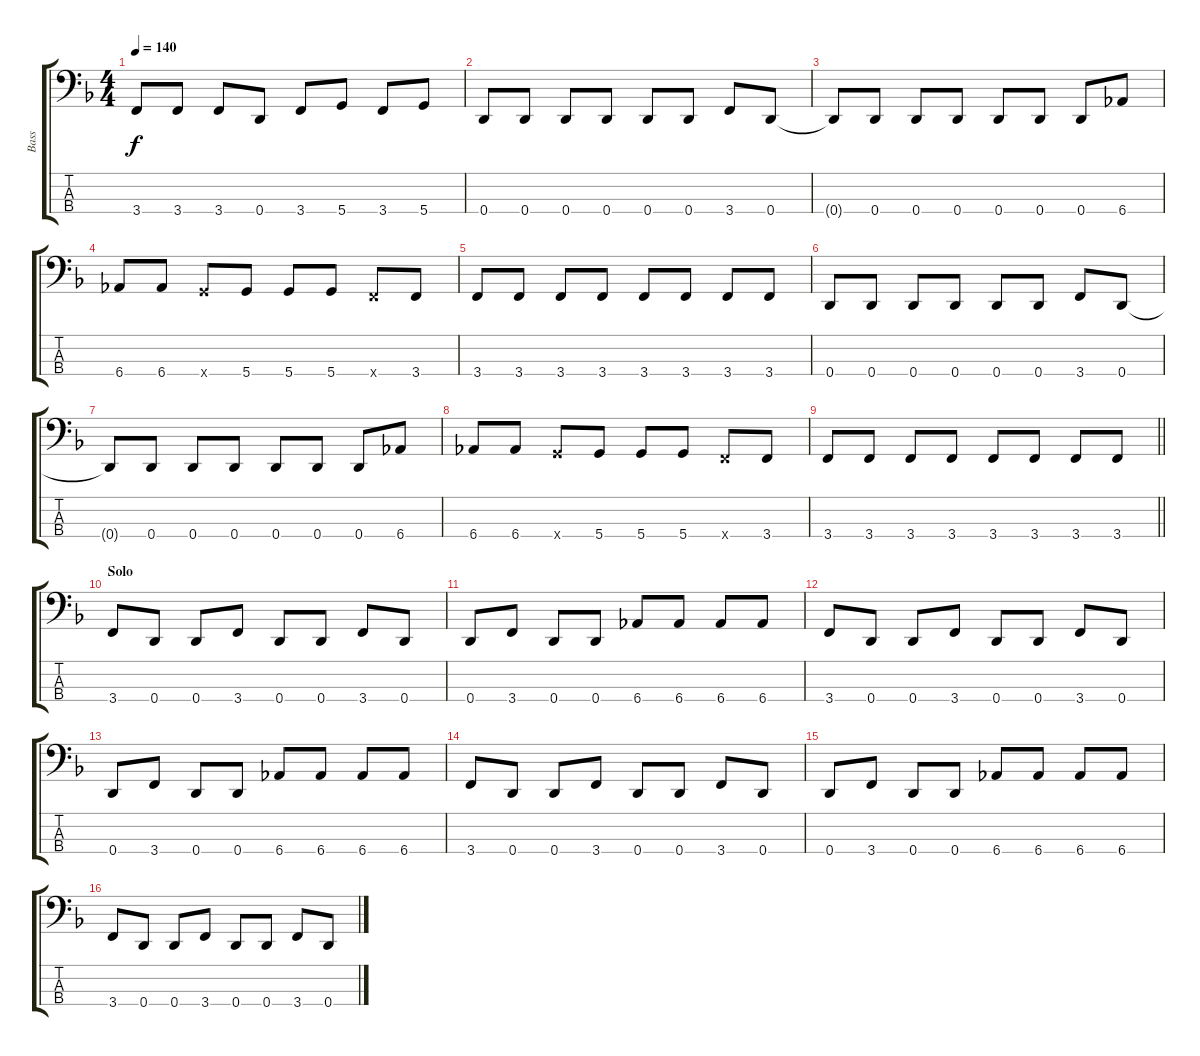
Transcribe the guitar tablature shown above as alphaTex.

\track ("Bass" "Bass") {instrument electricbassfinger}
\staff {score tabs}
\tuning (G2 D2 A1 D1) {hide}
\ts (4 4)
\tempo 140
\clef f4
\ks dminor
3.4.8{dy f} 3.4.8 3.4.8 0.4.8 3.4.8 5.4.8 3.4.8 5.4.8 |
0.4.8 0.4.8 0.4.8 0.4.8 0.4.8 0.4.8 3.4.8 0.4.8 |
0.4{t}.8 0.4.8 0.4.8 0.4.8 0.4.8 0.4.8 0.4.8 6.4.8 |
6.4.8 6.4.8 5.4{x}.8 5.4.8 5.4.8 5.4.8 3.4{x}.8 3.4.8 |
3.4.8 3.4.8 3.4.8 3.4.8 3.4.8 3.4.8 3.4.8 3.4.8 |
0.4.8 0.4.8 0.4.8 0.4.8 0.4.8 0.4.8 3.4.8 0.4.8 |
0.4{t}.8 0.4.8 0.4.8 0.4.8 0.4.8 0.4.8 0.4.8 6.4.8 |
6.4.8 6.4.8 5.4{x}.8 5.4.8 5.4.8 5.4.8 3.4{x}.8 3.4.8 |
\barLineRight lightlight
3.4.8 3.4.8 3.4.8 3.4.8 3.4.8 3.4.8 3.4.8 3.4.8 |
\section ("" "Solo")
3.4.8 0.4.8 0.4.8 3.4.8 0.4.8 0.4.8 3.4.8 0.4.8 |
0.4.8 3.4.8 0.4.8 0.4.8 6.4.8 6.4.8 6.4.8 6.4.8 |
3.4.8 0.4.8 0.4.8 3.4.8 0.4.8 0.4.8 3.4.8 0.4.8 |
0.4.8 3.4.8 0.4.8 0.4.8 6.4.8 6.4.8 6.4.8 6.4.8 |
3.4.8 0.4.8 0.4.8 3.4.8 0.4.8 0.4.8 3.4.8 0.4.8 |
0.4.8 3.4.8 0.4.8 0.4.8 6.4.8 6.4.8 6.4.8 6.4.8 |
3.4.8 0.4.8 0.4.8 3.4.8 0.4.8 0.4.8 3.4.8 0.4.8
